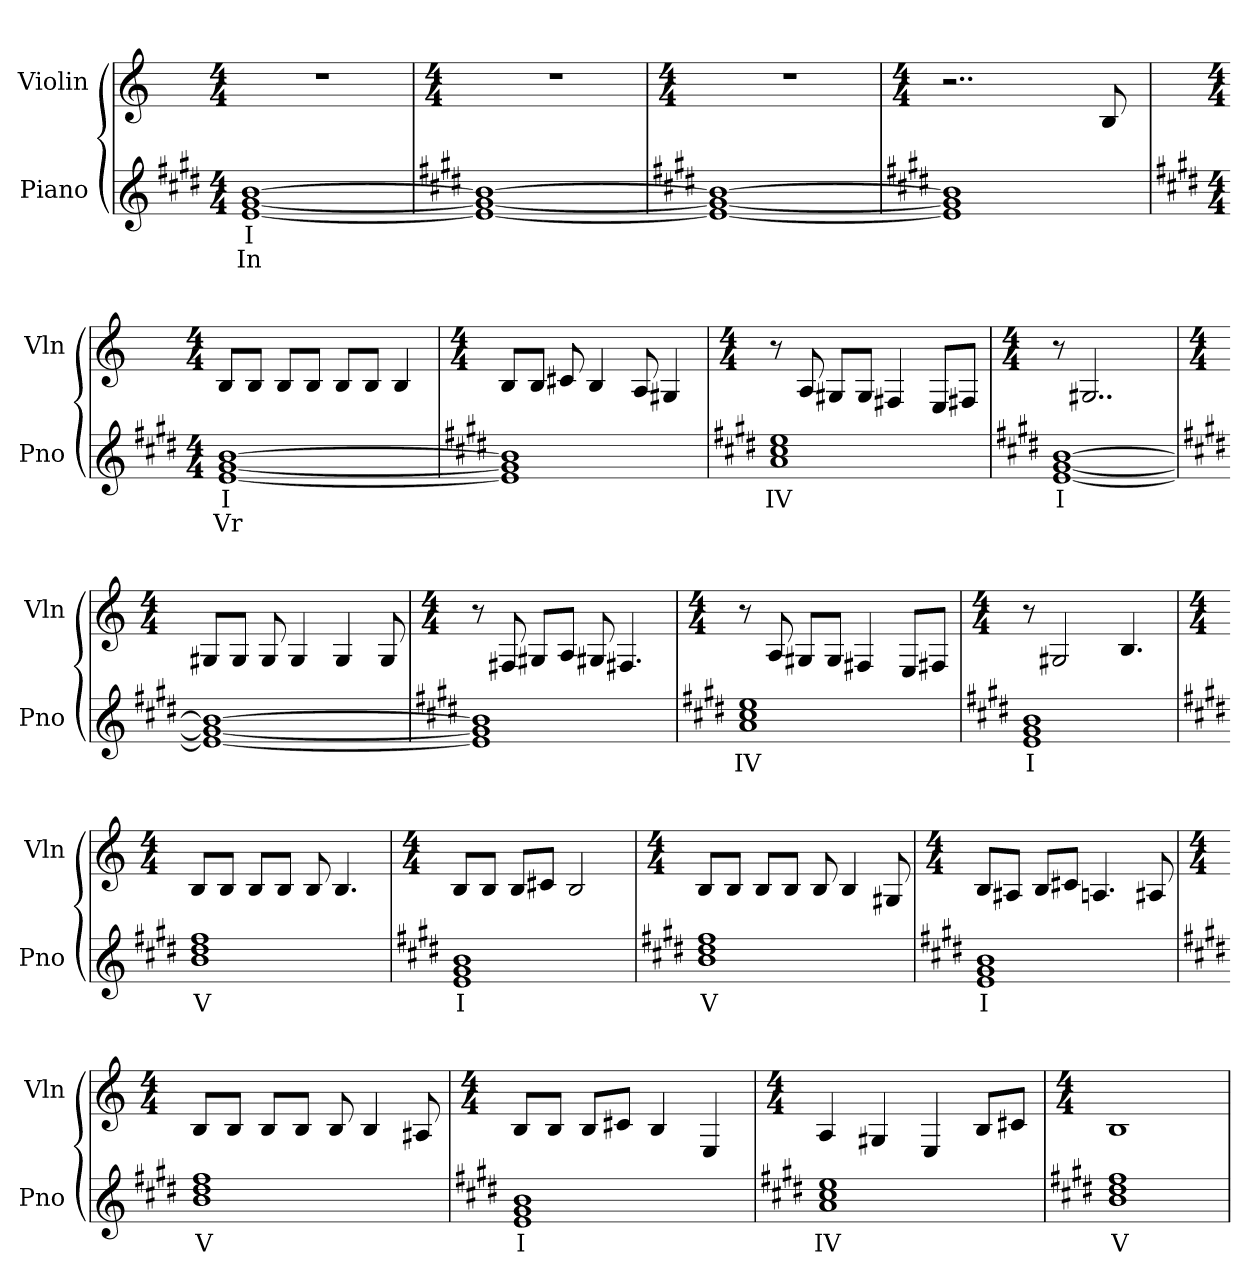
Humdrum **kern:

**kern	**text	**text	**kern
*part2	*part2	*part2	*part1
*staff2	*staff2	*staff2	*staff1
*I"Piano	*	*	*I"Violin
*I'Pno	*	*	*I'Vln
*k[f#c#g#d#]	*	*	*
*E:	*	*	*
*M4/4	*	*	*M4/4
=	=	=	=
[1e [1g# [1b	I	In	1r
=	=	=	=
*k[f#c#g#d#]	*	*	*
*E:	*	*	*
*	*	*	*M4/4
1e_ 1g#_ 1b_	.	.	1r
=	=	=	=
*k[f#c#g#d#]	*	*	*
*E:	*	*	*
*	*	*	*M4/4
1e_ 1g#_ 1b_	.	.	1r
=	=	=	=
*k[f#c#g#d#]	*	*	*
*E:	*	*	*
*	*	*	*M4/4
1e] 1g#] 1b]	.	.	2..r
.	.	.	8B
=	=	=	=
*k[f#c#g#d#]	*	*	*
*E:	*	*	*
*M4/4	*	*	*M4/4
[1e [1g# [1b	I	Vr	8BL
.	.	.	8BJ
.	.	.	8BL
.	.	.	8BJ
.	.	.	8BL
.	.	.	8BJ
.	.	.	4B
=	=	=	=
*k[f#c#g#d#]	*	*	*
*E:	*	*	*
*	*	*	*M4/4
1e] 1g#] 1b]	.	.	8BL
.	.	.	8BJ
.	.	.	8c#X
.	.	.	4B
.	.	.	8A
.	.	.	4G#X
=	=	=	=
*k[f#c#g#d#]	*	*	*
*E:	*	*	*
*	*	*	*M4/4
1a 1cc# 1ee	IV	.	8r
.	.	.	8A
.	.	.	8G#XL
.	.	.	8G#J
.	.	.	4F#X
.	.	.	8EL
.	.	.	8F#XJ
=	=	=	=
*k[f#c#g#d#]	*	*	*
*E:	*	*	*
*	*	*	*M4/4
[1e [1g# [1b	I	.	8r
.	.	.	2..G#X
=	=	=	=
*k[f#c#g#d#]	*	*	*
*E:	*	*	*
*	*	*	*M4/4
1e_ 1g#_ 1b_	.	.	8G#XL
.	.	.	8G#J
.	.	.	8G#
.	.	.	4G#
.	.	.	4G#
.	.	.	8G#
=	=	=	=
*k[f#c#g#d#]	*	*	*
*E:	*	*	*
*	*	*	*M4/4
1e] 1g#] 1b]	.	.	8r
.	.	.	8F#X
.	.	.	8G#XL
.	.	.	8AJ
.	.	.	8G#X
.	.	.	4.F#X
=	=	=	=
*k[f#c#g#d#]	*	*	*
*E:	*	*	*
*	*	*	*M4/4
1a 1cc# 1ee	IV	.	8r
.	.	.	8A
.	.	.	8G#XL
.	.	.	8G#J
.	.	.	4F#X
.	.	.	8EL
.	.	.	8F#XJ
=	=	=	=
*k[f#c#g#d#]	*	*	*
*E:	*	*	*
*	*	*	*M4/4
1e 1g# 1b	I	.	8r
.	.	.	2G#X
.	.	.	4.B
=	=	=	=
*k[f#c#g#d#]	*	*	*
*E:	*	*	*
*	*	*	*M4/4
1b 1dd# 1ff#	V	.	8BL
.	.	.	8BJ
.	.	.	8BL
.	.	.	8BJ
.	.	.	8B
.	.	.	4.B
=	=	=	=
*k[f#c#g#d#]	*	*	*
*E:	*	*	*
*	*	*	*M4/4
1e 1g# 1b	I	.	8BL
.	.	.	8BJ
.	.	.	8BL
.	.	.	8c#XJ
.	.	.	2B
=	=	=	=
*k[f#c#g#d#]	*	*	*
*E:	*	*	*
*	*	*	*M4/4
1b 1dd# 1ff#	V	.	8BL
.	.	.	8BJ
.	.	.	8BL
.	.	.	8BJ
.	.	.	8B
.	.	.	4B
.	.	.	8G#X
=	=	=	=
*k[f#c#g#d#]	*	*	*
*E:	*	*	*
*	*	*	*M4/4
1e 1g# 1b	I	.	8BL
.	.	.	8A#XJ
.	.	.	8BL
.	.	.	8c#XJ
.	.	.	4.An
.	.	.	8A#X
=	=	=	=
*k[f#c#g#d#]	*	*	*
*E:	*	*	*
*	*	*	*M4/4
1b 1dd# 1ff#	V	.	8BL
.	.	.	8BJ
.	.	.	8BL
.	.	.	8BJ
.	.	.	8B
.	.	.	4B
.	.	.	8A#X
=	=	=	=
*k[f#c#g#d#]	*	*	*
*E:	*	*	*
*	*	*	*M4/4
1e 1g# 1b	I	.	8BL
.	.	.	8BJ
.	.	.	8BL
.	.	.	8c#XJ
.	.	.	4B
.	.	.	4E
=	=	=	=
*k[f#c#g#d#]	*	*	*
*E:	*	*	*
*	*	*	*M4/4
1a 1cc# 1ee	IV	.	4A
.	.	.	4G#X
.	.	.	4E
.	.	.	8BL
.	.	.	8c#XJ
=	=	=	=
*k[f#c#g#d#]	*	*	*
*E:	*	*	*
*	*	*	*M4/4
1b 1dd# 1ff#	V	.	1B
=	=	=	=
*-	*-	*-	*-
